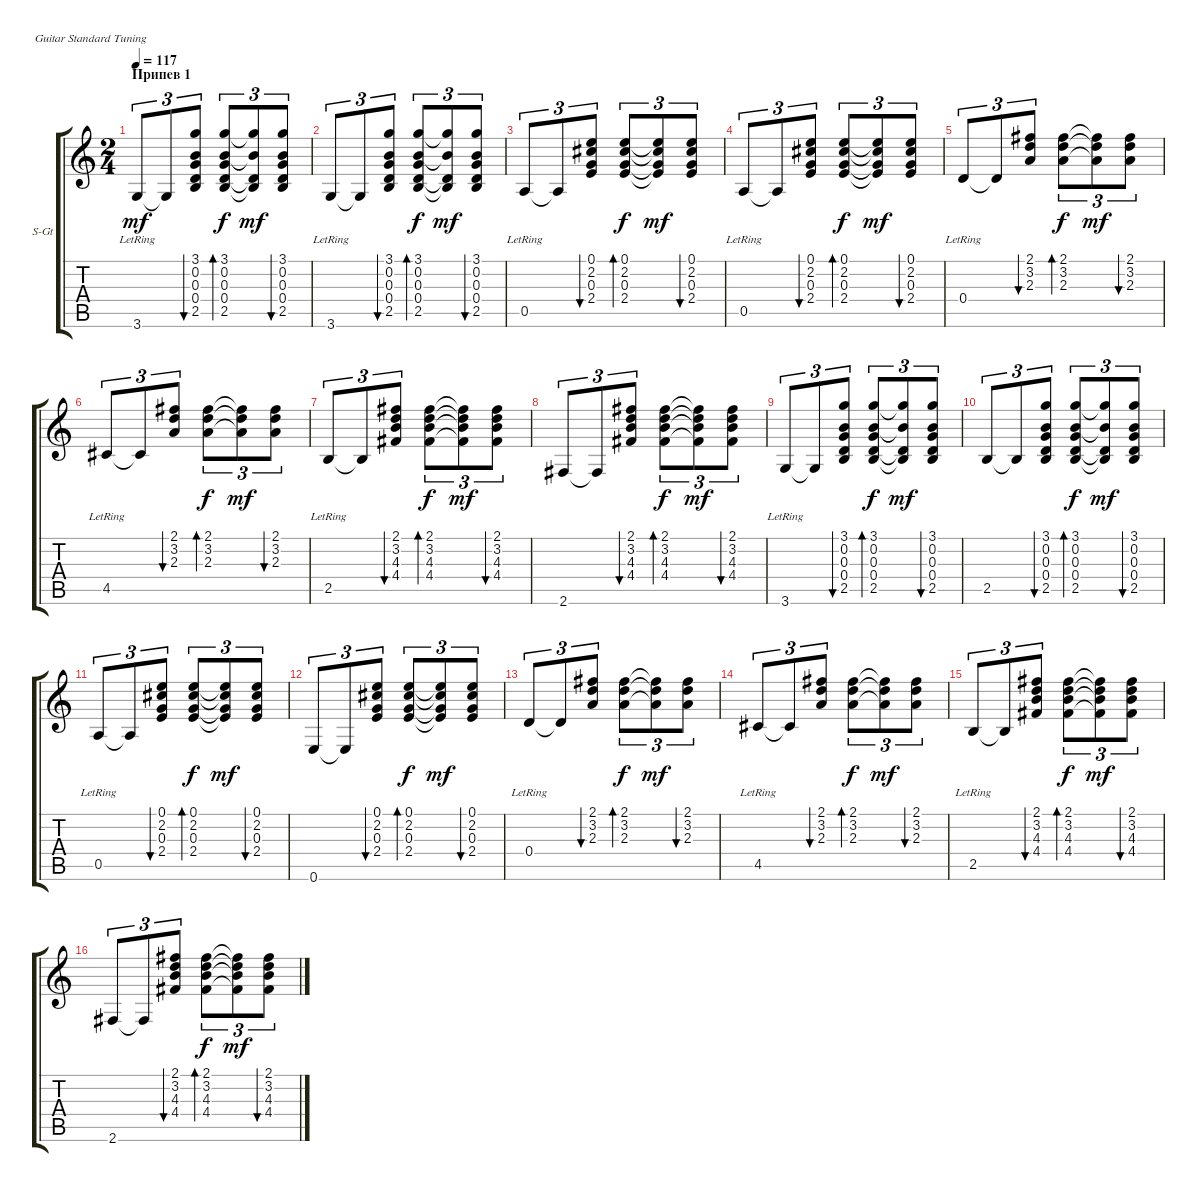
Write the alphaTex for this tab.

\defaultSystemsLayout 4
\bracketExtendMode groupsimilarinstruments
\firstSystemTrackNameOrientation horizontal
\otherSystemsTrackNameOrientation horizontal
\track ("Steel Guitar" "S-Gt") {instrument acousticguitarsteel}
\staff {score tabs}
\tuning (E4 B3 G3 D3 A2 E2)
\ts (2 4)
\section ("" "Припев 1")
\tempo 117
\clef g2
\ks c
3.6{lr}.8{tu (3 2) dy mf} 3.6{t}.8{tu (3 2)} (0.3 0.2 3.1 0.4 2.5).8{tu (3 2) bu 30} (0.3 0.2 3.1 0.4 2.5).8{tu (3 2) bd 30 dy f} (0.2{t} 3.1{t} 2.5{t} 0.4{t}).8{tu (3 2) dy mf} (0.3 0.2 3.1 0.4 2.5).8{tu (3 2) bu 30} |
3.6{lr}.8{tu (3 2)} 3.6{t}.8{tu (3 2)} (0.3 0.2 3.1 0.4 2.5).8{tu (3 2) bu 30} (0.3 0.2 3.1 0.4 2.5).8{tu (3 2) bd 30 dy f} (0.2{t} 3.1{t} 2.5{t} 0.4{t}).8{tu (3 2) dy mf} (0.3 0.2 3.1 0.4 2.5).8{tu (3 2) bu 30} |
0.5{lr}.8{tu (3 2)} 0.5{t}.8{tu (3 2)} (0.3 2.2 0.1 2.4).8{tu (3 2) bu 30} (0.3 2.2 0.1 2.4).8{tu (3 2) bd 30 dy f} (2.2{t} 0.1{t} 2.4{t} 0.3{t}).8{tu (3 2) dy mf} (0.3 2.2 0.1 2.4).8{tu (3 2) bu 30} |
0.5{lr}.8{tu (3 2)} 0.5{t}.8{tu (3 2)} (0.3 2.2 0.1 2.4).8{tu (3 2) bu 30} (0.3 2.2 0.1 2.4).8{tu (3 2) bd 30 dy f} (2.2{t} 0.1{t} 2.4{t} 0.3{t}).8{tu (3 2) dy mf} (0.3 2.2 0.1 2.4).8{tu (3 2) bu 30} |
0.4{lr}.8{tu (3 2)} 0.4{t}.8{tu (3 2)} (2.3 3.2 2.1).8{tu (3 2) bu 30} (2.3 3.2 2.1).8{tu (3 2) bd 30 dy f} (2.3{t} 3.2{t} 2.1{t}).8{tu (3 2) dy mf} (2.3 3.2 2.1).8{tu (3 2) bu 30} |
4.5{lr}.8{tu (3 2)} 4.5{t}.8{tu (3 2)} (2.3 3.2 2.1).8{tu (3 2) bu 30} (2.3 3.2 2.1).8{tu (3 2) bd 30 dy f} (2.3{t} 3.2{t} 2.1{t}).8{tu (3 2) dy mf} (2.3 3.2 2.1).8{tu (3 2) bu 30} |
2.5{lr}.8{tu (3 2)} 2.5{t}.8{tu (3 2)} (4.3 3.2 2.1 4.4).8{tu (3 2) bu 30} (4.3 3.2 2.1 4.4).8{tu (3 2) bd 30 dy f} (4.3{t} 3.2{t} 2.1{t} 4.4{t}).8{tu (3 2) dy mf} (4.3 3.2 2.1 4.4).8{tu (3 2) bu 30} |
2.6.8{tu (3 2)} 2.6{t}.8{tu (3 2)} (4.3 3.2 2.1 4.4).8{tu (3 2) bu 30} (4.3 3.2 2.1 4.4).8{tu (3 2) bd 30 dy f} (4.3{t} 3.2{t} 2.1{t} 4.4{t}).8{tu (3 2) dy mf} (4.3 3.2 2.1 4.4).8{tu (3 2) bu 30} |
3.6{lr}.8{tu (3 2)} 3.6{t}.8{tu (3 2)} (0.3 0.2 3.1 0.4 2.5).8{tu (3 2) bu 30} (0.3 0.2 3.1 0.4 2.5).8{tu (3 2) bd 30 dy f} (0.2{t} 3.1{t} 2.5{t} 0.4{t}).8{tu (3 2) dy mf} (0.3 0.2 3.1 0.4 2.5).8{tu (3 2) bu 30} |
2.5.8{tu (3 2)} 2.5{t}.8{tu (3 2)} (0.3 0.2 3.1 0.4 2.5).8{tu (3 2) bu 30} (0.3 0.2 3.1 0.4 2.5).8{tu (3 2) bd 30 dy f} (0.2{t} 3.1{t} 2.5{t} 0.4{t}).8{tu (3 2) dy mf} (0.3 0.2 3.1 0.4 2.5).8{tu (3 2) bu 30} |
0.5{lr}.8{tu (3 2)} 0.5{t}.8{tu (3 2)} (0.3 2.2 0.1 2.4).8{tu (3 2) bu 30} (0.3 2.2 0.1 2.4).8{tu (3 2) bd 30 dy f} (2.2{t} 0.1{t} 2.4{t} 0.3{t}).8{tu (3 2) dy mf} (0.3 2.2 0.1 2.4).8{tu (3 2) bu 30} |
0.6.8{tu (3 2)} 0.6{t}.8{tu (3 2)} (0.3 2.2 0.1 2.4).8{tu (3 2) bu 30} (0.3 2.2 0.1 2.4).8{tu (3 2) bd 30 dy f} (2.2{t} 0.1{t} 2.4{t} 0.3{t}).8{tu (3 2) dy mf} (0.3 2.2 0.1 2.4).8{tu (3 2) bu 30} |
0.4{lr}.8{tu (3 2)} 0.4{t}.8{tu (3 2)} (2.3 3.2 2.1).8{tu (3 2) bu 30} (2.3 3.2 2.1).8{tu (3 2) bd 30 dy f} (2.3{t} 3.2{t} 2.1{t}).8{tu (3 2) dy mf} (2.3 3.2 2.1).8{tu (3 2) bu 30} |
4.5{lr}.8{tu (3 2)} 4.5{t}.8{tu (3 2)} (2.3 3.2 2.1).8{tu (3 2) bu 30} (2.3 3.2 2.1).8{tu (3 2) bd 30 dy f} (2.3{t} 3.2{t} 2.1{t}).8{tu (3 2) dy mf} (2.3 3.2 2.1).8{tu (3 2) bu 30} |
2.5{lr}.8{tu (3 2)} 2.5{t}.8{tu (3 2)} (4.3 3.2 2.1 4.4).8{tu (3 2) bu 30} (4.3 3.2 2.1 4.4).8{tu (3 2) bd 30 dy f} (4.3{t} 3.2{t} 2.1{t} 4.4{t}).8{tu (3 2) dy mf} (4.3 3.2 2.1 4.4).8{tu (3 2) bu 30} |
2.6.8{tu (3 2)} 2.6{t}.8{tu (3 2)} (4.3 3.2 2.1 4.4).8{tu (3 2) bu 30} (4.3 3.2 2.1 4.4).8{tu (3 2) bd 30 dy f} (4.3{t} 3.2{t} 2.1{t} 4.4{t}).8{tu (3 2) dy mf} (4.3 3.2 2.1 4.4).8{tu (3 2) bu 30}
